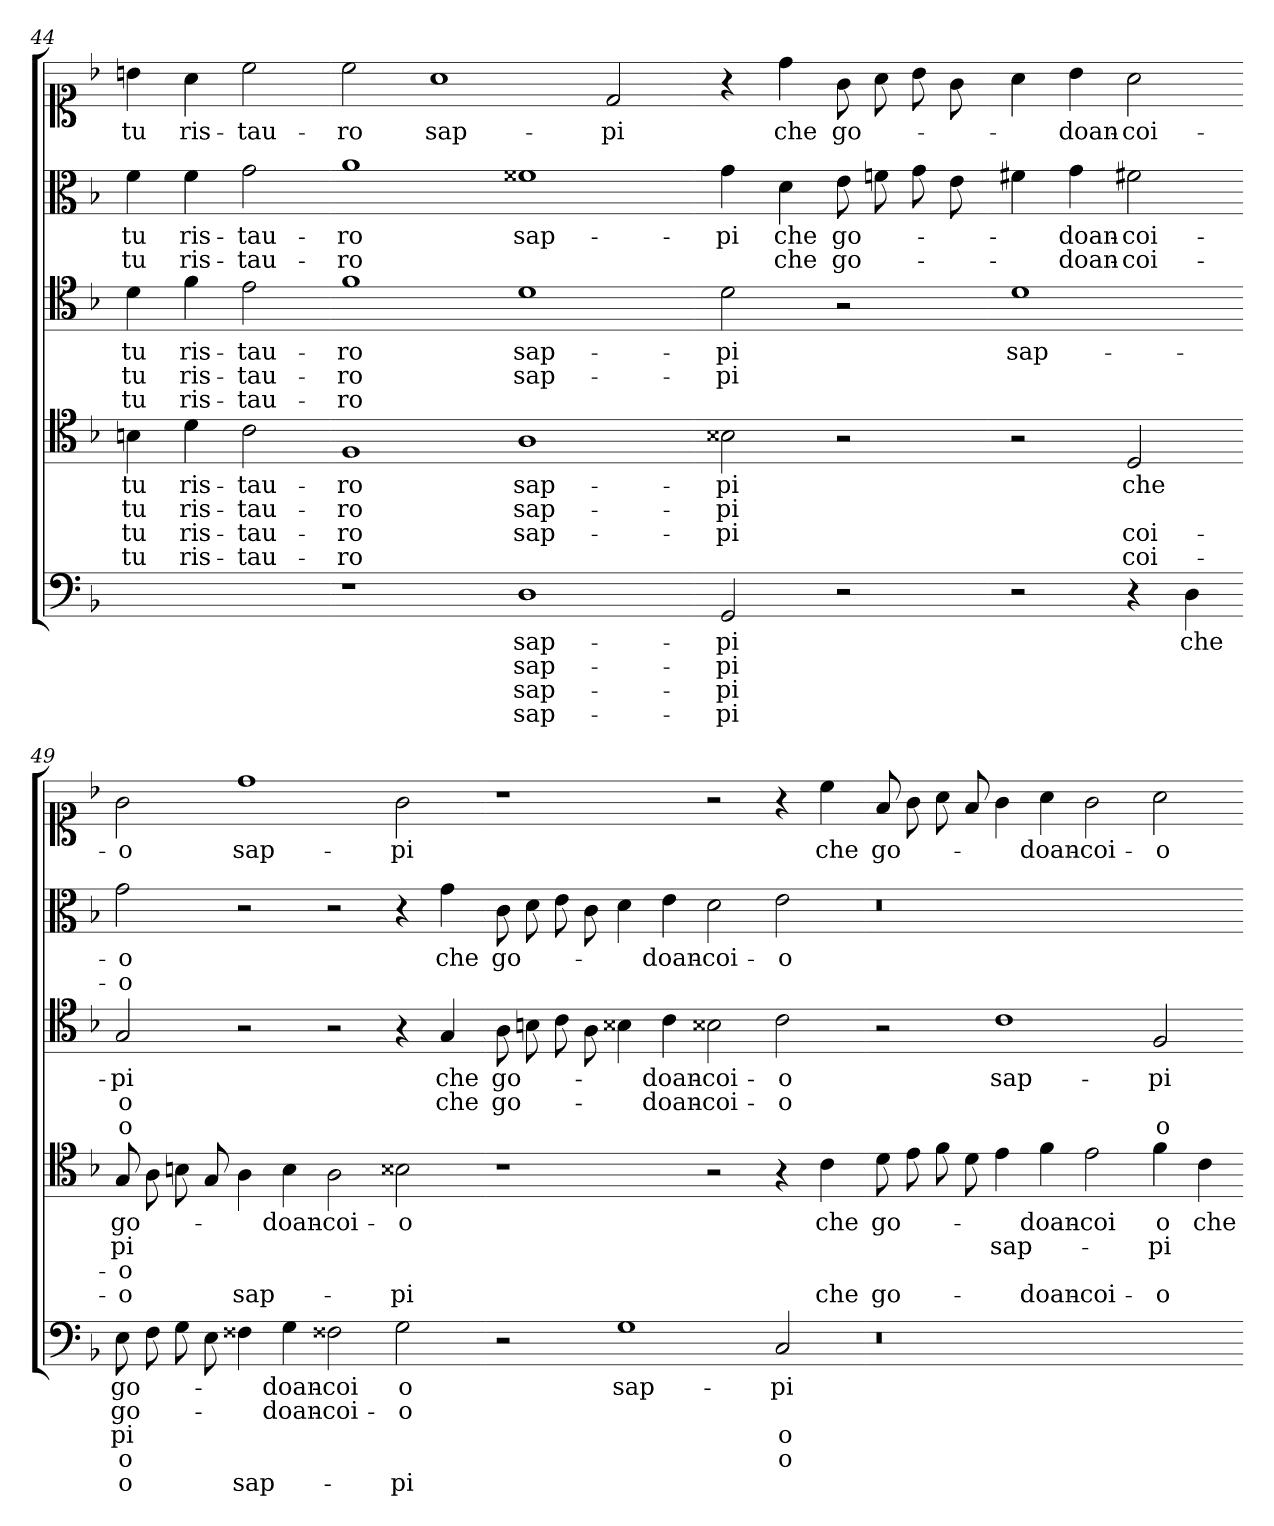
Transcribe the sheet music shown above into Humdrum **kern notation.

**kern	**text	**text	**text	**text	**text	**kern	**text	**text	**text	**text	**kern	**text	**text	**text	**kern	**text	**text	**kern	**text
*part5	*part5	*part5	*part5	*part5	*part5	*part4	*part4	*part4	*part4	*part4	*part3	*part3	*part3	*part3	*part2	*part2	*part2	*part1	*part1
*staff5	*staff5	*staff5	*staff5	*staff5	*staff5	*staff4	*staff4	*staff4	*staff4	*staff4	*staff3	*staff3	*staff3	*staff3	*staff2	*staff2	*staff2	*staff1	*staff1
*clefF4	*	*	*	*	*	*clefC4	*	*	*	*	*clefC4	*	*	*	*clefC3	*	*	*clefC1	*
*k[b-]	*	*	*	*	*	*k[b-]	*	*	*	*	*k[b-]	*	*	*	*k[b-]	*	*	*k[b-]	*
=44	=44	=44	=44	=44	=44	=44	=44	=44	=44	=44	=44	=44	=44	=44	=44	=44	=44	=44	=44
1ryy	.	.	.	.	.	4B	tu	tu	tu	tu	4d	tu	tu	tu	4f	tu	tu	4b	tu
.	.	.	.	.	.	4d	ris-	ris-	ris-	ris-	4f	ris-	ris-	ris-	4f	ris-	ris-	4a	ris-
.	.	.	.	.	.	2c	tau-	tau-	tau-	tau-	2e	tau-	tau-	tau-	2g	tau-	tau-	2cc	tau-
=45-	=45-	=45-	=45-	=45-	=45-	=45-	=45-	=45-	=45-	=45-	=45-	=45-	=45-	=45-	=45-	=45-	=45-	=45-	=45-
1r	.	.	.	.	.	1F	ro	ro	ro	ro	1f	ro	ro	ro	1a	ro	ro	2cc	ro
.	.	.	.	.	.	.	.	.	.	.	.	.	.	.	.	.	.	1a	sap-
1D	sap-	sap-	sap-	sap-	.	1A	sap-	sap-	sap-	.	1d	sap-	sap-	.	1f##X	sap-	.	.	.
.	.	.	.	.	.	.	.	.	.	.	.	.	.	.	.	.	.	2d	pi
=47-	=47-	=47-	=47-	=47-	=47-	=47-	=47-	=47-	=47-	=47-	=47-	=47-	=47-	=47-	=47-	=47-	=47-	=47-	=47-
2GG	pi	pi	pi	pi	.	2B##X	pi	pi	pi	.	2d	pi	pi	.	4g	pi	.	4r	.
.	.	.	.	.	.	.	.	.	.	.	.	.	.	.	4d	che	che	4dd	che
2r	.	.	.	.	.	2r	.	.	.	.	2r	.	.	.	8e	go-	go-	8g	go-
.	.	.	.	.	.	.	.	.	.	.	.	.	.	.	8f	.	.	8a	.
.	.	.	.	.	.	.	.	.	.	.	.	.	.	.	8g	.	.	8b	.
.	.	.	.	.	.	.	.	.	.	.	.	.	.	.	8e	.	.	8g	.
=48-	=48-	=48-	=48-	=48-	=48-	=48-	=48-	=48-	=48-	=48-	=48-	=48-	=48-	=48-	=48-	=48-	=48-	=48-	=48-
2r	.	.	.	.	.	2r	.	.	.	.	1d	sap-	.	.	4f#X	.	.	4a	.
.	.	.	.	.	.	.	.	.	.	.	.	.	.	.	4g	doan-	doan-	4b	doan-
4r	.	.	.	.	.	2D	che	.	coi-	coi-	.	.	.	.	2f#X	coi-	coi-	2a	coi-
4D	che	.	.	.	.	.	.	.	.	.	.	.	.	.	.	.	.	.	.
=49-	=49-	=49-	=49-	=49-	=49-	=49-	=49-	=49-	=49-	=49-	=49-	=49-	=49-	=49-	=49-	=49-	=49-	=49-	=49-
8E	go-	go-	pi	o	o	8G	go-	pi	o	o	2G	pi	o	o	2g	o	o	2g	o
8F	.	.	.	.	.	8A	.	.	.	.	.	.	.	.	.	.	.	.	.
8G	.	.	.	.	.	8B	.	.	.	.	.	.	.	.	.	.	.	.	.
8E	.	.	.	.	.	8G	.	.	.	.	.	.	.	.	.	.	.	.	.
4F##X	.	.	.	.	sap-	4A	.	.	.	sap-	2r	.	.	.	2r	.	.	1dd	sap-
4G	doan-	doan-	.	.	.	4B	doan-	.	.	.	.	.	.	.	.	.	.	.	.
2F##X	coi	coi-	.	.	.	2A	coi-	.	.	.	2r	.	.	.	2r	.	.	.	.
2G	o	o	.	.	pi	2B##X	o	.	.	pi	4r	.	.	.	4r	.	.	2g	pi
.	.	.	.	.	.	.	.	.	.	.	4G	che	che	.	4g	che	.	.	.
=51-	=51-	=51-	=51-	=51-	=51-	=51-	=51-	=51-	=51-	=51-	=51-	=51-	=51-	=51-	=51-	=51-	=51-	=51-	=51-
2r	.	.	.	.	.	1r	.	.	.	.	8A	go-	go-	.	8c	go-	.	1r	.
.	.	.	.	.	.	.	.	.	.	.	8B	.	.	.	8d	.	.	.	.
.	.	.	.	.	.	.	.	.	.	.	8c	.	.	.	8e	.	.	.	.
.	.	.	.	.	.	.	.	.	.	.	8A	.	.	.	8c	.	.	.	.
1G	sap-	.	.	.	.	.	.	.	.	.	4B##X	.	.	.	4d	.	.	.	.
.	.	.	.	.	.	.	.	.	.	.	4c	doan-	doan-	.	4e	doan-	.	.	.
.	.	.	.	.	.	2r	.	.	.	.	2B##X	coi-	coi-	.	2d	coi-	.	2r	.
2C	pi	.	o	o	.	4r	.	.	.	.	2c	o	o	.	2e	o	.	4r	.
.	.	.	.	.	.	4c	che	.	.	che	.	.	.	.	.	.	.	4cc	che
=53-	=53-	=53-	=53-	=53-	=53-	=53-	=53-	=53-	=53-	=53-	=53-	=53-	=53-	=53-	=53-	=53-	=53-	=53-	=53-
0r	.	.	.	.	.	8d	go-	.	.	go-	2r	.	.	.	0r	.	.	8f	go-
.	.	.	.	.	.	8e	.	.	.	.	.	.	.	.	.	.	.	8g	.
.	.	.	.	.	.	8f	.	.	.	.	.	.	.	.	.	.	.	8a	.
.	.	.	.	.	.	8d	.	.	.	.	.	.	.	.	.	.	.	8f	.
.	.	.	.	.	.	4e	.	sap-	.	.	1c	sap-	.	.	.	.	.	4g	.
.	.	.	.	.	.	4f	doan-	.	.	doan-	.	.	.	.	.	.	.	4a	doan-
.	.	.	.	.	.	2e	coi	.	.	coi-	.	.	.	.	.	.	.	2g	coi-
.	.	.	.	.	.	4f	o	pi	.	o	2F	pi	.	o	.	.	.	2a	o
.	.	.	.	.	.	4c	che	.	.	.	.	.	.	.	.	.	.	.	.
=-	=-	=-	=-	=-	=-	=-	=-	=-	=-	=-	=-	=-	=-	=-	=-	=-	=-	=-	=-
*-	*-	*-	*-	*-	*-	*-	*-	*-	*-	*-	*-	*-	*-	*-	*-	*-	*-	*-	*-
